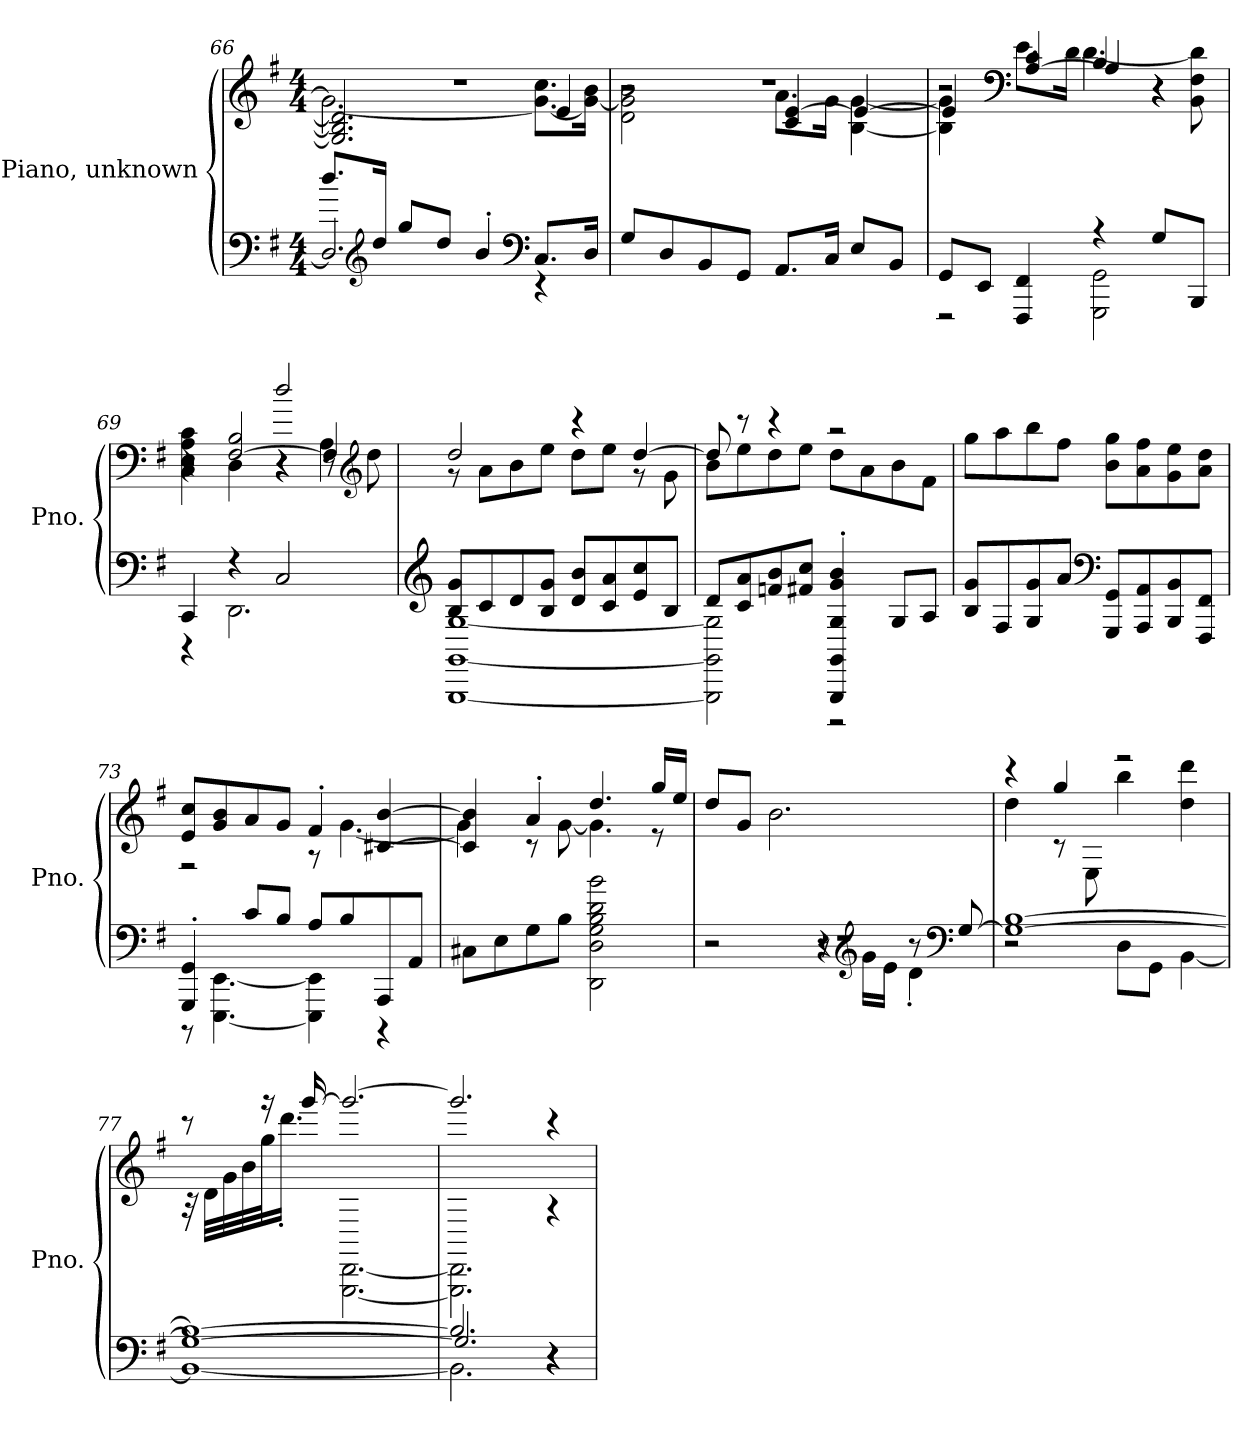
**kern	**kern
*part1	*part1
*staff2	*staff1
*I"Piano, unknown	*
*I'Pno.	*
!!LO:LB:g=z
*clefF4	*clefG2
*k[f#]	*k[f#]
*M4/4	*M4/4
=66	=66
*^	*^
*	*	*	*^
8.dd/L	2.D/]	1r	2.g\_	2.G/] 2.B/] 2.d/]
*clefG2	*	*	*	*
16dd/Jk	.	.	.	.
8gg/L	.	.	.	.
8dd/J	.	.	.	.
4b'/	.	.	.	.
*clefF4	*	*	*	*
8.C/L	4r	.	8.g\_ 8.cc\L	4e/
16D/Jk	.	.	16g\_ 16b\Jk	.
*v	*v	*	*	*
=67	=67	=67	=67
8G/L	1r	2d\ 2g\] 2b\	2r
8D/	.	.	.
8BB/	.	.	.
8GG/J	.	.	.
8.AA/L	.	8.a\L	4c/ [4e/
16C/Jk	.	16g\Jk	.
8E/L	.	[4B\ [4g\	4e/_
8BB/J	.	.	.
=68	=68	=68	=68
*^	*	*	*
8GG/L	2r	2r	4B\] 4g\]	4e/]
8EE/J	.	.	.	.
*	*	*clefF4	*	*
4FFF#/ 4FF#/	.	.	8.e\L	[4A/ 4c/
.	.	.	16d\Jk	.
4r	2GGG\ 2GG\	4B/	[4.d\	4A/]
8G/L	.	4r	.	4r
8BBB/J	.	.	8BB\ 8F#\ 8d\]	.
=69	=69	=69	=69	=69
*	*	*	*	*^
4CC/	4r	2r	4C\ 4E\ 4A\ 4c\	4r	2r
4r	2.DD\	.	4D\	[2F#/ 2B/	.
2C/	.	2dd/	4r	.	4r
.	.	.	8r	4F#/]	4A\
*	*	*clefG2	*	*	*
.	.	.	8dd\	.	.
*	*	*v	*v	*v	*v
!!LO:PB:g=z
=70	=70	=70
*clefG2	*	*
*	*	*^
8B/ 8g/L	[1GGG [1GG [1G	2dd/	8r
8c/	.	.	8a\L
8d/	.	.	8b\
8B/ 8g/J	.	.	8ee\J
8d/ 8b/L	.	4r	8dd\L
8c/ 8a/	.	.	8ee\J
8e/ 8cc/	.	[4dd/	8r
8B/J	.	.	8g\
=71	=71	=71	=71
8d/L	2GGG\] 2GG\] 2G\]	8dd/]	8b\L
8c/ 8a/	.	8r	8ee\
8fn/ 8b/	.	4r	8dd\
8f#X/ 8cc/J	.	.	8ee\J
4GGG/' 4GG/' 4G/' 4g/' 4b/'	2r	2r	8dd\L
.	.	.	8a\
8G/L	.	.	8b\
8A/J	.	.	8f#\J
*v	*v	*	*
*	*v	*v
=72	=72
8B/ 8g/L	8gg\L
8F#/	8aa\
8G/ 8g/	8bb\
8a/J	8ff#\J
*clefF4	*
8GGG/ 8GG/L	8b\ 8gg\L
8AAA/ 8AA/	8a\ 8ff#\
8BBB/ 8BB/	8g\ 8ee\
8FFF#/ 8FF#/J	8a\ 8dd\J
=73	=73
*^	*^
4GGG/' 4GG/'	8r	8e/ 8cc/L	2r
.	[4.EEE\ [4.EE\	8g/ 8b/	.
8c/L	.	8a/	.
8B/J	.	8g/J	.
8A/L	4EEE\] 4EE\]	4f#'/	8r
8B/	.	.	[4.g\
8AAA/	4r	[4c#X/ [4b/	.
8AA/J	.	.	.
*v	*v	*	*
!!LO:LB:g=z	!!
=74	=74	=74
8C#X\L	4c#/] 4b/]	4g\]
8E\	.	.
8G\	4a'/	8r
8B\J	.	[8g\
2DD\ 2D\ 2G\ 2B\ 2d\ 2b\	4.dd/	4.g\]
.	16gg/LL	8r
.	16ee/JJ	.
*	*v	*v
=75	=75
*^	*
*	*^	*
1r	2r	2r	8dd/L
.	.	.	8g/J
.	.	.	2.b\
.	8r	4r	.
*clefG2	*	*	*
.	16g\LL	.	.
.	16e\JJ	.	.
.	4d'\	8r	.
*clefF4	*	*	*
.	.	[8G/	.
=76	=76	=76	=76
*	*	*	*^
[1B	2r	1G_	4r	4dd\
.	.	.	4gg/	8r
.	.	.	.	8E\
.	8D\L	.	2r	4bb\
.	8GG\J	.	.	.
.	[4BB\	.	.	4dd\ 4ddd\
=77	=77	=77	=77	=77
1B_	1BB_	1G_	8r	32r
.	.	.	.	32d\LLL
.	.	.	.	32g\
.	.	.	.	32b\
.	.	.	16r	32gg\J
.	.	.	.	16.ddd'\JJ
.	.	.	[16ggg/	.
.	.	.	2.ggg/_	[2.GGG\ [2.DD\
=78	=78	=78	=78	=78
2.B/]	2.BB\]	2.G/]	2.ggg/]	2.GGG\] 2.DD\]
4r	4r	4r	4r	4r
*v	*v	*v	*	*
*	*v	*v
=	=
*-	*-
